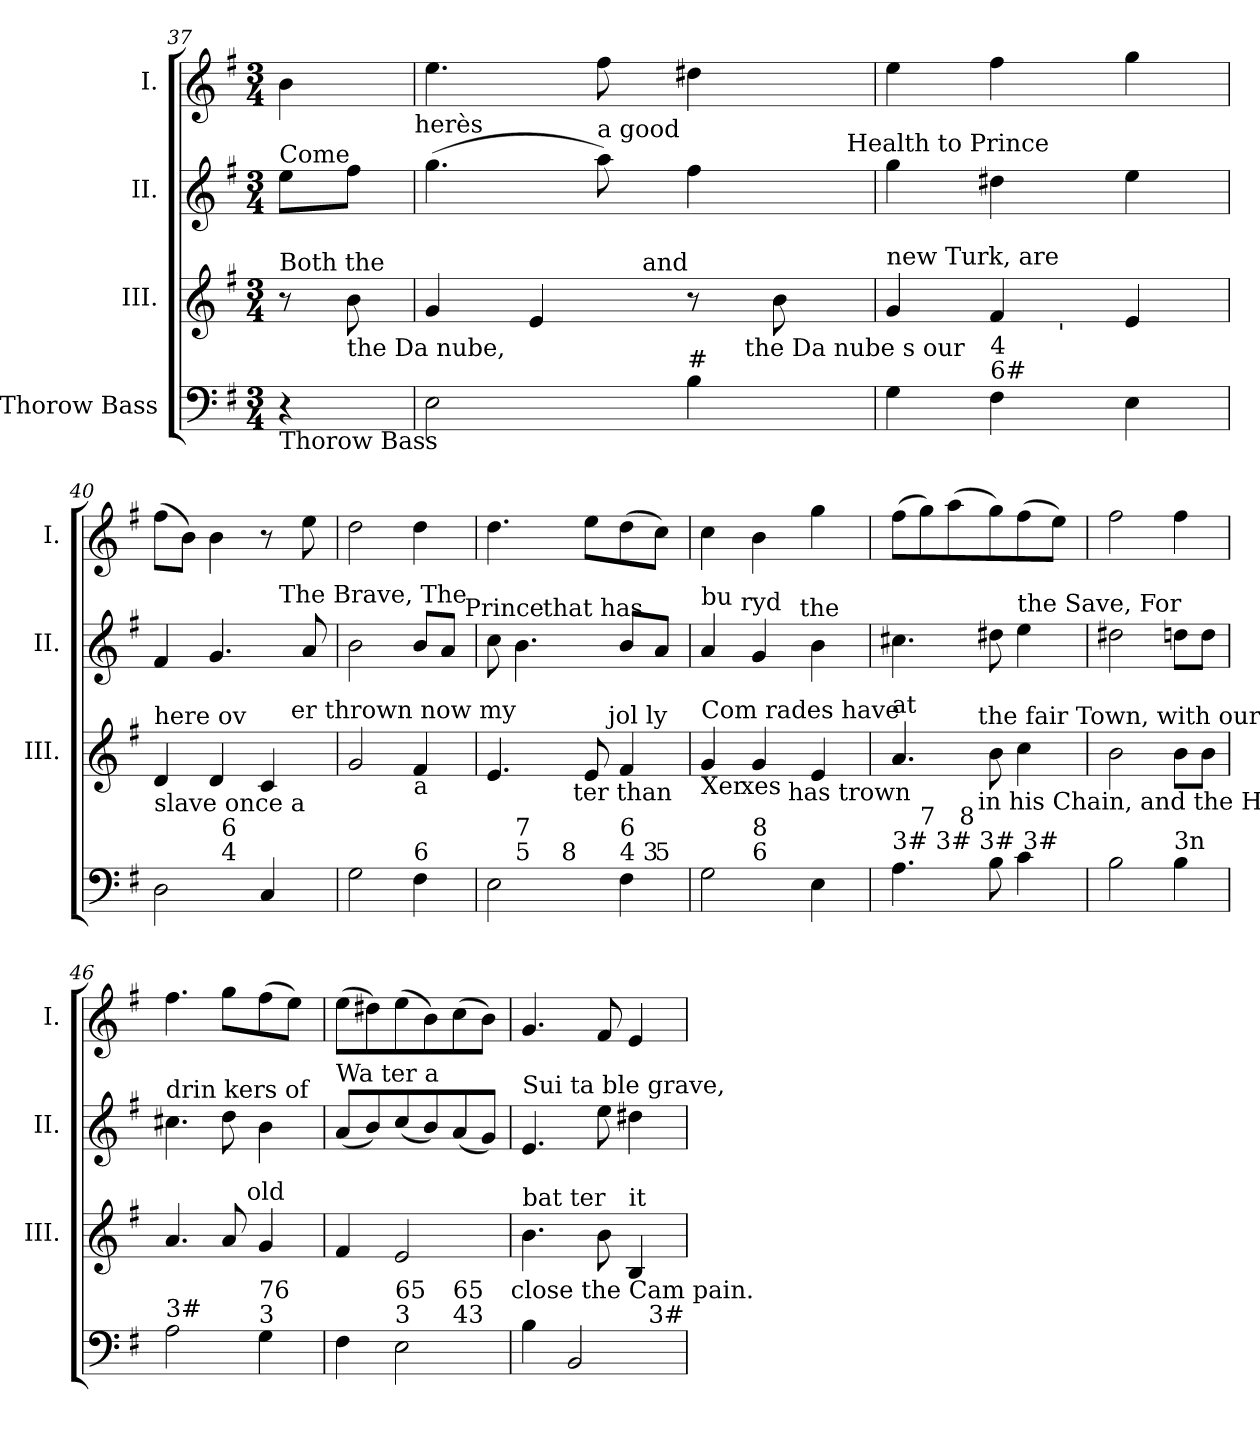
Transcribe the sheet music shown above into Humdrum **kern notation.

**kern	**kern	**kern	**kern
*part4	*part3	*part2	*part1
*staff4	*staff3	*staff2	*staff1
*I"Thorow Bass	*I"III.	*I"II.	*I"I.
*	*I'III.	*I'II.	*I'I.
!!LO:PB:g=z
*clefF4	*clefG2	*clefG2	*clefG2
*ITrd7c12	*	*	*
*k[f#]	*k[f#]	*k[f#]	*k[f#]
*G:	*G:	*G:	*G:
*M3/4	*M3/4	*M3/4	*M3/4
=37	=37	=37	=37
!	!	!LO:TX:a:t=Come	!
!	!LO:TX:a:t=Both the	!	!
!LO:TX:b:t=Thorow Bass	!	!	!
4r	8r	8ee\L	4b\
!	!LO:TX:b:t=the Da nube,	!	!
.	8b\	8ff#\J	.
!	!	!LO:TX:a:t=herès	!
=38	=38	=38	=38
!	!LO:TX:a:t=old	!	!
*	*^	*^	*
*	*	*^	*	*	*
2EE\	4g/	4..ryy	2ryy	(>4.gg\	2ryy	4.ee\
.	4e/	.	.	.	.	.
!	!	!	!	!LO:TX:a:t=a good	!	!
.	.	.	.	8aa\)	.	8ff#\
!	!	!LO:TX:a:t=and	!	!	!	!
.	.	4ryy	.	.	.	.
!LO:TX:a:t=#	!	!	!	!	!	!
4BB\	8r	.	16.ryy	4ff#\	8..ryy	4dd#X\
!	!	!	!LO:TX:b:t=the Da nube s our	!	!	!
.	.	.	8ryy	.	.	.
.	8b\	.	.	.	.	.
.	.	16ryy	.	.	.	.
!	!	!	!	!	!LO:TX:a:t=Health to Prince	!
.	.	.	32ryy	.	32ryy	.
=39	=39	=39	=39	=39	=39	=39
!	!LO:TX:a:t=new Turk, are	!	!	!	!	!
*	*	*v	*v	*	*	*
*	*	*	*v	*v	*
4GG\	4g/	4.ryy	4gg\	4ee\
!LO:TX:a:t=6#	!	!	!	!
!LO:TX:a:t=4	!	!	!	!
4FF#\	4f#/	.	4dd#X\	4ff#\
!	!	!LO:TX:b:t='	!	!
.	.	4.ryy	.	.
4EE\	4e/	.	4ee\	4gg\
=40	=40	=40	=40	=40
!	!	!	!LO:TX:a:t=Le wis	!
!	!LO:TX:b:t=slave once a	!	!	!
!	!LO:TX:a:t=here ov	!	!	!
!LO:TX:a:t=3n	!	!	!	!
*^	*	*	*^	*
2DD\	4ryy	4d/	2ryy	4f#/	2ryy	(>8ff#\L
.	.	.	.	.	.	8b\J)
.	32ryy	4d/	.	4.g/	.	4b\
!	!LO:TX:a:t=4	!	!	!	!	!
!	!LO:TX:a:t=6	!	!	!	!	!
.	4...ryy	.	.	.	.	.
4CC/	.	4c/	16.ryy	.	16ryy	8r
!	!	!	!	!	!LO:TX:a:t=The Brave, The	!
.	.	.	.	.	8.ryy	.
!	!	!	!LO:TX:a:t=er thrown now my	!	!	!
.	.	.	8ryy	.	.	.
.	.	.	.	8a/	.	8ee\
.	.	.	32ryy	.	.	.
=41	=41	=41	=41	=41	=41	=41
!	!	!LO:TX:b:t=gain,	!	!	!	!
*v	*v	*	*	*	*	*
*	*v	*v	*	*	*
2GG\	2g/	2b\	2ryy	2dd\
!	!LO:TX:b:t=a	!	!	!
!LO:TX:a:t=6	!	!	!	!
4FF#\	4f#/	8b/L	8..ryy	4dd\
.	.	8a/J	.	.
!	!	!	!LO:TX:a:t=Prince	!
.	.	.	32ryy	.
=42	=42	=42	=42	=42
!	!LO:TX:b:t=grea	!	!	!
!	!LO:TX:a:t=jol ly,	!	!	!
*^	*^	*	*	*
*	*^	*	*^	*	*	*
2EE\	8ryy	4ryy	4.e/	4ryy	4...ryy	8cc\	4ryy	4.dd\
!	!LO:TX:a:t=5	!	!	!	!	!	!	!
!	!LO:TX:a:t=7	!	!	!	!	!	!	!
.	2ryy	.	.	.	.	4.b\	.	.
!	!	!	!	!	!	!	!LO:TX:a:t=that has	!
.	.	16ryy	.	16.ryy	.	.	2ryy	.
!	!	!LO:TX:a:t=8	!	!	!	!	!	!
.	.	4..ryy	.	.	.	.	.	.
!	!	!	!	!LO:TX:b:t=ter than	!	!	!	!
.	.	.	.	4ryy	.	.	.	.
.	.	.	8e/	.	.	.	.	8ee\L
!	!	!	!	!	!LO:TX:a:t=jol ly	!	!	!
.	.	.	.	.	4ryy	.	.	.
!LO:TX:a:t=4 3	!	!	!	!	!	!	!	!
!LO:TX:a:t=6	!	!	!	!	!	!	!	!
4FF#\	.	.	4f#/	.	.	8b/L	.	(>8dd\
.	.	.	.	8ryy	.	.	.	.
!	!LO:TX:a:t=5	!	!	!	!	!	!	!
.	8ryy	.	.	.	.	8a/J	.	8cc\J)
.	.	.	.	32ryy	32ryy	.	.	.
!!LO:LB:g=z
=43	=43	=43	=43	=43	=43	=43	=43	=43
!	!	!	!	!	!	!LO:TX:a:t=bu	!	!
!	!	!	!LO:TX:a:t=Com rades have	!	!	!	!	!
!	!	!	!LO:TX:b:t=Xer	!	!	!	!	!
*	*v	*v	*	*	*	*	*^	*
2GG\	4ryy	4g/	8..ryy	4..ryy	4a/	8..ryy	4...ryy	4cc\
!	!	!	!	!	!	!LO:TX:a:t=ryd	!	!
!	!	!	!LO:TX:b:t=xes	!	!	!	!	!
.	.	.	2ryy	.	.	2ryy	.	.
!	!LO:TX:a:t=6	!	!	!	!	!	!	!
!	!LO:TX:a:t=8	!	!	!	!	!	!	!
.	2ryy	4g/	.	.	4g/	.	.	4b\
!	!	!	!	!LO:TX:b:t=has trown	!	!	!	!
.	.	.	.	4ryy	.	.	.	.
!	!	!	!	!	!	!	!LO:TX:a:t=the	!
.	.	.	.	.	.	.	4ryy	.
4EE\	.	4e/	.	.	4b\	.	.	4gg\
.	.	.	.	16ryy	.	.	.	.
.	.	.	32ryy	.	.	32ryy	32ryy	.
=44	=44	=44	=44	=44	=44	=44	=44	=44
!	!	!	!	!	!LO:TX:a:t=Turks in	!	!	!
!	!	!LO:TX:a:t=at	!	!	!	!	!	!
!LO:TX:a:t=3# 3# 3# 3#	!	!	!	!	!	!	!	!
*	*	*	*v	*v	*	*	*	*
*	*^	*	*	*v	*v	*v	*
4.AA\	8ryy	4ryy	4.a/	4ryy	4.cc#X\	(>8ff#\L
!	!LO:TX:a:t=7	!	!	!	!	!
.	2ryy	.	.	.	.	8gg\)
.	.	32ryy	.	16.ryy	.	(>8aa\
!	!	!LO:TX:a:t=8	!	!	!	!
.	.	4...ryy	.	.	.	.
!	!	!	!	!LO:TX:a:t=the fair Town, with our Bombs of	!	!
!	!	!	!	!LO:TX:b:t=in his Chain, and the Hey del burg Tun shall	!	!
.	.	.	.	4ryy	.	.
8BB\	.	.	8b\	.	8dd#X\	8gg\)
!	!	!	!	!	!LO:TX:a:t=the Save, For	!
4C\	.	.	4cc\	.	4ee\	(>8ff#\
.	.	.	.	8ryy	.	.
.	8ryy	.	.	.	.	8ee\J)
.	.	.	.	32ryy	.	.
=45	=45	=45	=45	=45	=45	=45
!LO:TX:a:t=3#	!	!	!	!	!	!
*v	*v	*v	*	*	*	*
*	*v	*v	*	*
2BB\	2b\	2dd#X\	2ff#\
!LO:TX:a:t=3n	!	!	!
4BB\	8b\L	8ddn\L	4ff#\
.	8b\J	8dd\J	.
=46	=46	=46	=46
!	!	!LO:TX:a:t=drin kers of	!
!LO:TX:a:t=3#	!	!	!
*	*^	*	*
2AA\	4.a/	4...ryy	4.cc#X\	4.ff#\
.	8a/	.	8dd\	8gg\L
!	!	!LO:TX:a:t=old	!	!
.	.	4ryy	.	.
!LO:TX:a:t=3	!	!	!	!
!LO:TX:a:t=76	!	!	!	!
4GG\	4g/	.	4b\	(>8ff#\
.	.	.	.	8ee\J)
.	.	32ryy	.	.
=47	=47	=47	=47	=47
!	!	!	!LO:TX:a:t=Wa ter a	!
!	!LO:TX:a:t=Hock will we	!	!	!
*^	*v	*v	*	*
4FF#\	2ryy	4f#/	(<8a/L	(>8ee\L
.	.	.	8b/)	8dd#X\)
!LO:TX:a:t=3	!	!	!	!
!LO:TX:a:t=65	!	!	!	!
2EE\	.	2e/	(<8cc/	(>8ee\
.	.	.	8b/)	8b\)
!	!LO:TX:a:t=43	!	!	!
!	!LO:TX:a:t=65	!	!	!
.	4ryy	.	(<8a/	(>8cc\
.	.	.	8g/J)	8b\J)
!	!	!LO:TX:b:t=close the Cam pain.	!	!
=48	=48	=48	=48	=48
!	!	!	!LO:TX:a:t=Sui ta ble grave,	!
!	!	!LO:TX:a:t=bat ter	!	!
4BB\	2ryy	4.b\	4.e/	4.g/
2BBB/	.	.	.	.
.	.	8b\	8ee\	8f#/
!	!	!LO:TX:a:t=it	!	!
.	16ryy	4B/	4dd#X\	4e/
!	!LO:TX:a:t=3#	!	!	!
.	8.ryy	.	.	.
*v	*v	*	*	*
=	=	=	=
*-	*-	*-	*-
